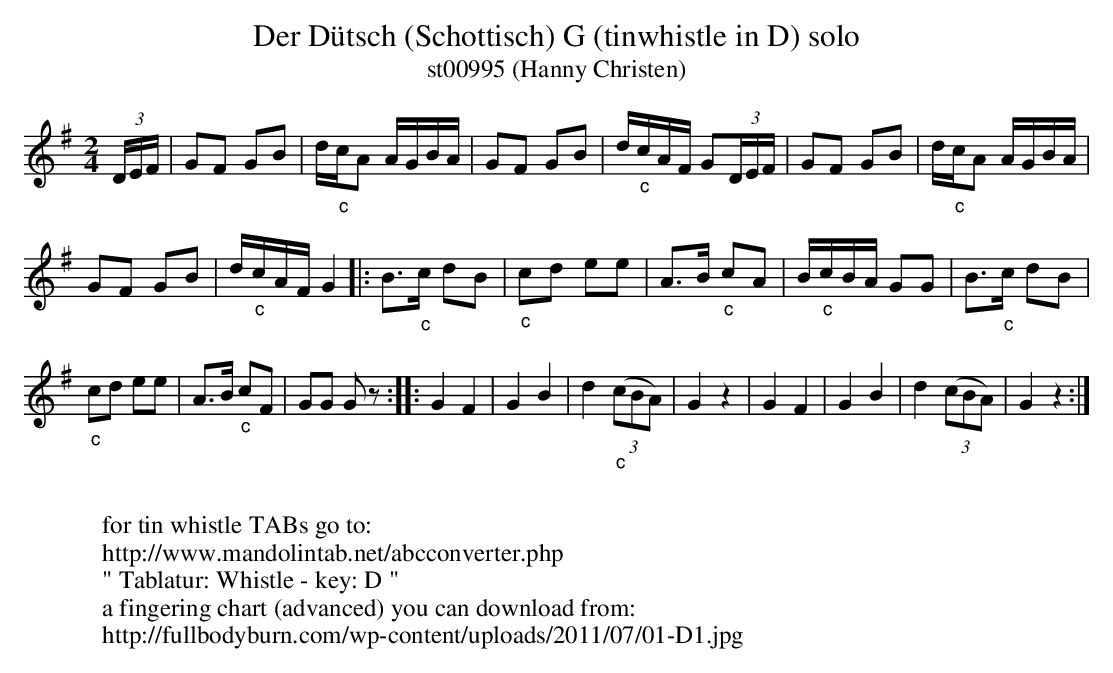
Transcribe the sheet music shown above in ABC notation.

X:1
T:Der D\"utsch (Schottisch) G (tinwhistle in D) solo
T:st00995 (Hanny Christen)
M:2/4
L:1/16
K:G transpose=12
(3DEF | G2F2 G2B2 | d"_c"cA2 AGBA | G2F2 G2B2 | d"_c"cAF G2(3DEF | G2F2 G2B2 | d"_c"cA2 AGBA |
G2F2 G2B2 | d"_c"cAF G4 |: B3"_c"c d2B2 | "_c"c2d2 e2e2 | A3B "_c"c2A2 | B"_c"cBA G2G2 | B3"_c"c d2B2 |
"_c"c2d2 e2e2 | A3B "_c"c2F2 | G2G2 G2z2 ::G4F4 | G4B4 | d4 ((3"_c"c2B2A2) | G4z4 | G4F4 | G4B4 | d4 ((3c2B2A2) | G4z4 :|
W:
W:for tin whistle TABs go to:
W:http://www.mandolintab.net/abcconverter.php
W:" Tablatur: Whistle - key: D "
W:a fingering chart (advanced) you can download from:
W:http://fullbodyburn.com/wp-content/uploads/2011/07/01-D1.jpg
